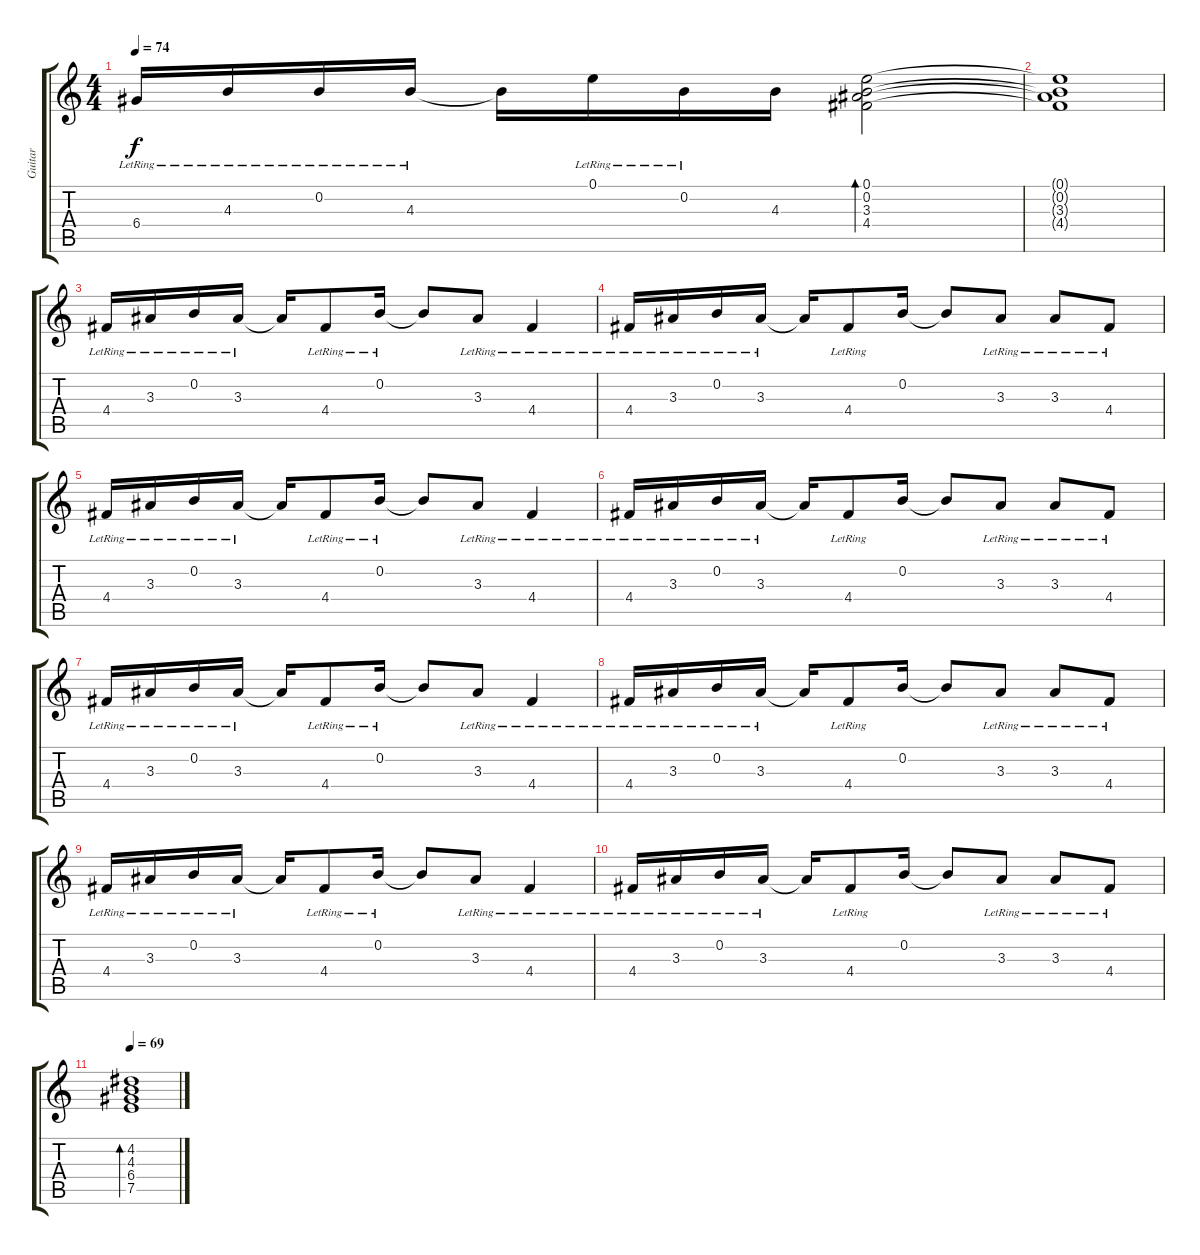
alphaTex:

\track ("Guitar" "Guitar") {instrument electricguitarclean}
\staff {score tabs}
\tuning (E4 B3 G3 D3 A2 E2) {hide}
\ts (4 4)
\tempo 74
\clef g2
\ks c
6.4{lr}.16{dy f} 4.3{lr}.16 0.2{lr}.16 4.3{lr}.16 4.3{t}.16 0.1{lr}.16 0.2{lr}.16 4.3.16 (0.1 0.2 3.3 4.4).2{bd 60} |
(0.1{t} 0.2{t} 3.3{t} 4.4{t}).1 |
4.4{lr}.16 3.3{lr}.16 0.2{lr}.16 3.3{lr}.16 3.3{t}.16 4.4{lr}.8 0.2{lr}.16 0.2{t}.8 3.3{lr}.8 4.4{lr}.4 |
4.4{lr}.16 3.3{lr}.16 0.2{lr}.16 3.3{lr}.16 3.3{t}.16 4.4{lr}.8 0.2.16 0.2{t}.8 3.3{lr}.8 3.3{lr}.8 4.4{lr}.8 |
4.4{lr}.16 3.3{lr}.16 0.2{lr}.16 3.3{lr}.16 3.3{t}.16 4.4{lr}.8 0.2{lr}.16 0.2{t}.8 3.3{lr}.8 4.4{lr}.4 |
4.4{lr}.16 3.3{lr}.16 0.2{lr}.16 3.3{lr}.16 3.3{t}.16 4.4{lr}.8 0.2.16 0.2{t}.8 3.3{lr}.8 3.3{lr}.8 4.4{lr}.8 |
4.4{lr}.16 3.3{lr}.16 0.2{lr}.16 3.3{lr}.16 3.3{t}.16 4.4{lr}.8 0.2{lr}.16 0.2{t}.8 3.3{lr}.8 4.4{lr}.4 |
4.4{lr}.16 3.3{lr}.16 0.2{lr}.16 3.3{lr}.16 3.3{t}.16 4.4{lr}.8 0.2.16 0.2{t}.8 3.3{lr}.8 3.3{lr}.8 4.4{lr}.8 |
4.4{lr}.16 3.3{lr}.16 0.2{lr}.16 3.3{lr}.16 3.3{t}.16 4.4{lr}.8 0.2{lr}.16 0.2{t}.8 3.3{lr}.8 4.4{lr}.4 |
4.4{lr}.16 3.3{lr}.16 0.2{lr}.16 3.3{lr}.16 3.3{t}.16 4.4{lr}.8 0.2.16 0.2{t}.8 3.3{lr}.8 3.3{lr}.8 4.4{lr}.8 |
\tempo 69
(4.2 4.3 6.4 7.5).1{bd 120}
